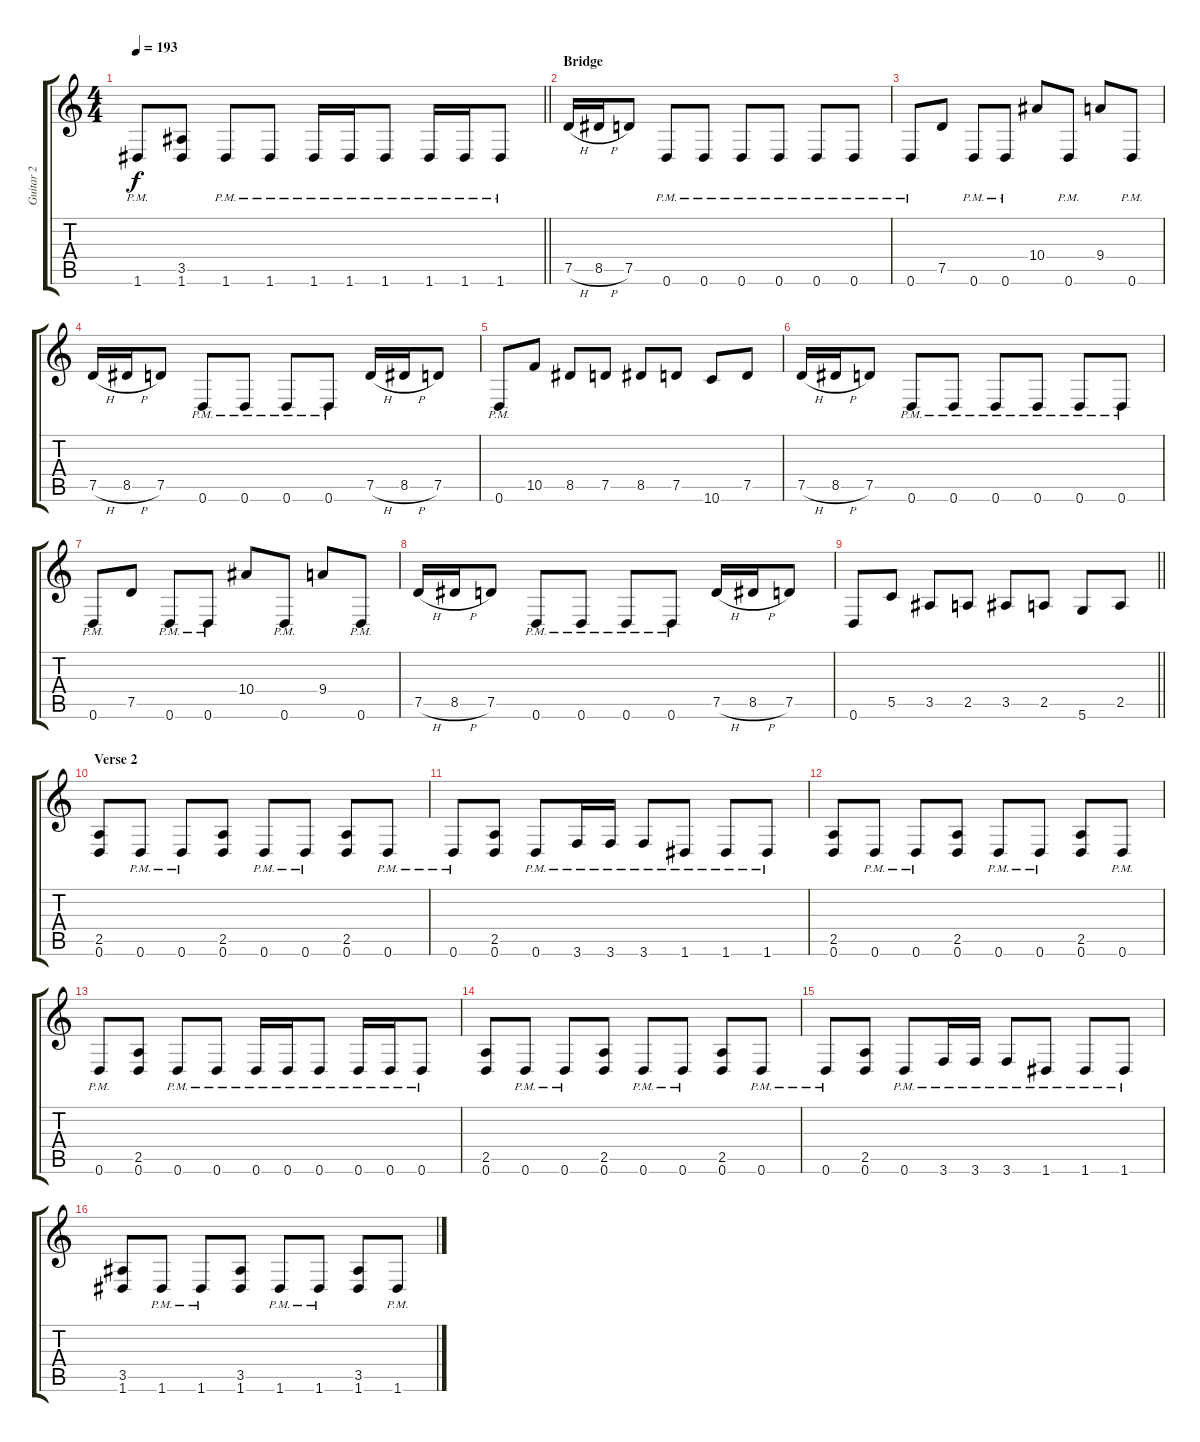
\track ("Guitar 2" "Guitar 2") {instrument distortionguitar}
\staff {score tabs}
\tuning (D4 A3 F3 C3 G2 D2) {hide}
\ts (4 4)
\tempo 193
\clef g2
\barLineRight lightlight
\ks c
1.6{pm}.8{dy f} (3.5 1.6).8 1.6{pm}.8 1.6{pm}.8 1.6{pm}.16 1.6{pm}.16 1.6{pm}.8 1.6{pm}.16 1.6{pm}.16 1.6{pm}.8 |
\section ("" "Bridge")
7.5{h}.16 8.5{h}.16 7.5.8 0.6{pm}.8 0.6{pm}.8 0.6{pm}.8 0.6{pm}.8 0.6{pm}.8 0.6{pm}.8 |
0.6{pm}.8 7.5.8 0.6{pm}.8 0.6{pm}.8 10.4.8 0.6{pm}.8 9.4.8 0.6{pm}.8 |
7.5{h}.16 8.5{h}.16 7.5.8 0.6{pm}.8 0.6{pm}.8 0.6{pm}.8 0.6{pm}.8 7.5{h}.16 8.5{h}.16 7.5.8 |
0.6{pm}.8 10.5.8 8.5.8 7.5.8 8.5.8 7.5.8 10.6.8 7.5.8 |
7.5{h}.16 8.5{h}.16 7.5.8 0.6{pm}.8 0.6{pm}.8 0.6{pm}.8 0.6{pm}.8 0.6{pm}.8 0.6{pm}.8 |
0.6{pm}.8 7.5.8 0.6{pm}.8 0.6{pm}.8 10.4.8 0.6{pm}.8 9.4.8 0.6{pm}.8 |
7.5{h}.16 8.5{h}.16 7.5.8 0.6{pm}.8 0.6{pm}.8 0.6{pm}.8 0.6{pm}.8 7.5{h}.16 8.5{h}.16 7.5.8 |
\barLineRight lightlight
0.6.8 5.5.8 3.5.8 2.5.8 3.5.8 2.5.8 5.6.8 2.5.8 |
\section ("" "Verse 2")
(2.5 0.6).8 0.6{pm}.8 0.6{pm}.8 (2.5 0.6).8 0.6{pm}.8 0.6{pm}.8 (2.5 0.6).8 0.6{pm}.8 |
0.6{pm}.8 (2.5 0.6).8 0.6{pm}.8 3.6{pm}.16 3.6{pm}.16 3.6{pm}.8 1.6{pm}.8 1.6{pm}.8 1.6{pm}.8 |
(2.5 0.6).8 0.6{pm}.8 0.6{pm}.8 (2.5 0.6).8 0.6{pm}.8 0.6{pm}.8 (2.5 0.6).8 0.6{pm}.8 |
0.6{pm}.8 (2.5 0.6).8 0.6{pm}.8 0.6{pm}.8 0.6{pm}.16 0.6{pm}.16 0.6{pm}.8 0.6{pm}.16 0.6{pm}.16 0.6{pm}.8 |
(2.5 0.6).8 0.6{pm}.8 0.6{pm}.8 (2.5 0.6).8 0.6{pm}.8 0.6{pm}.8 (2.5 0.6).8 0.6{pm}.8 |
0.6{pm}.8 (2.5 0.6).8 0.6{pm}.8 3.6{pm}.16 3.6{pm}.16 3.6{pm}.8 1.6{pm}.8 1.6{pm}.8 1.6{pm}.8 |
(3.5 1.6).8 1.6{pm}.8 1.6{pm}.8 (3.5 1.6).8 1.6{pm}.8 1.6{pm}.8 (3.5 1.6).8 1.6{pm}.8
